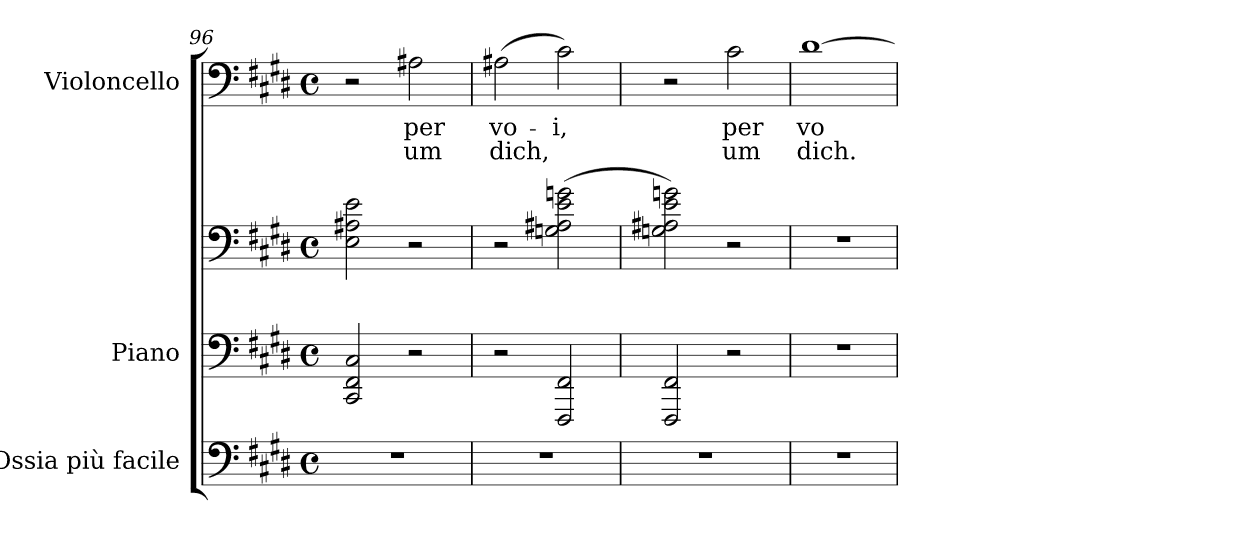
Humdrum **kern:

**kern	**kern	**kern	**kern	**text	**text
*part3	*part2	*part2	*part1	*part1	*part1
*staff4	*staff3	*staff2	*staff1	*staff1	*staff1
*I"Ossia più facile	*I"Piano	*	*I"Violoncello	*	*
*	*I'Pno	*	*I'Vc	*	*
*clefF4	*clefF4	*clefF4	*clefF4	*	*
*k[f#c#g#d#]	*k[f#c#g#d#]	*k[f#c#g#d#]	*k[f#c#g#d#]	*	*
*M4/4	*M4/4	*M4/4	*M4/4	*	*
*met(c)	*met(c)	*met(c)	*met(c)	*	*
=96	=96	=96	=96	=96	=96
1r	2CC#/ 2FF#/ 2C#/	2E\ 2A#X\ 2e\	2r	.	.
!	!	!	!	!LO:LY:b	!LO:LY:b
.	2r	2r	2A#X\	per	um
=97	=97	=97	=97	=97	=97
!	!	!	!	!LO:LY:b	!LO:LY:b
1r	2r	2r	(2A#X\	vo-	dich,
!	!	!	!	!LO:LY:b	!
.	2FFF#/ 2FF#/	(2Gn\ 2A#X\ 2e\ 2gn\	2c#\)	-i,	.
=98	=98	=98	=98	=98	=98
1r	2FFF#/ 2FF#/	2Gn\ 2A#X\ 2e\ 2gn\)	2r	.	.
!	!	!	!	!LO:LY:b	!LO:LY:b
.	2r	2r	2c#\	per	um
=99	=99	=99	=99	=99	=99
!	!	!	!	!LO:LY:b	!LO:LY:b
1r	1r	1r	[1d#	vo-	dich.
=	=	=	=	=	=
*-	*-	*-	*-	*-	*-
